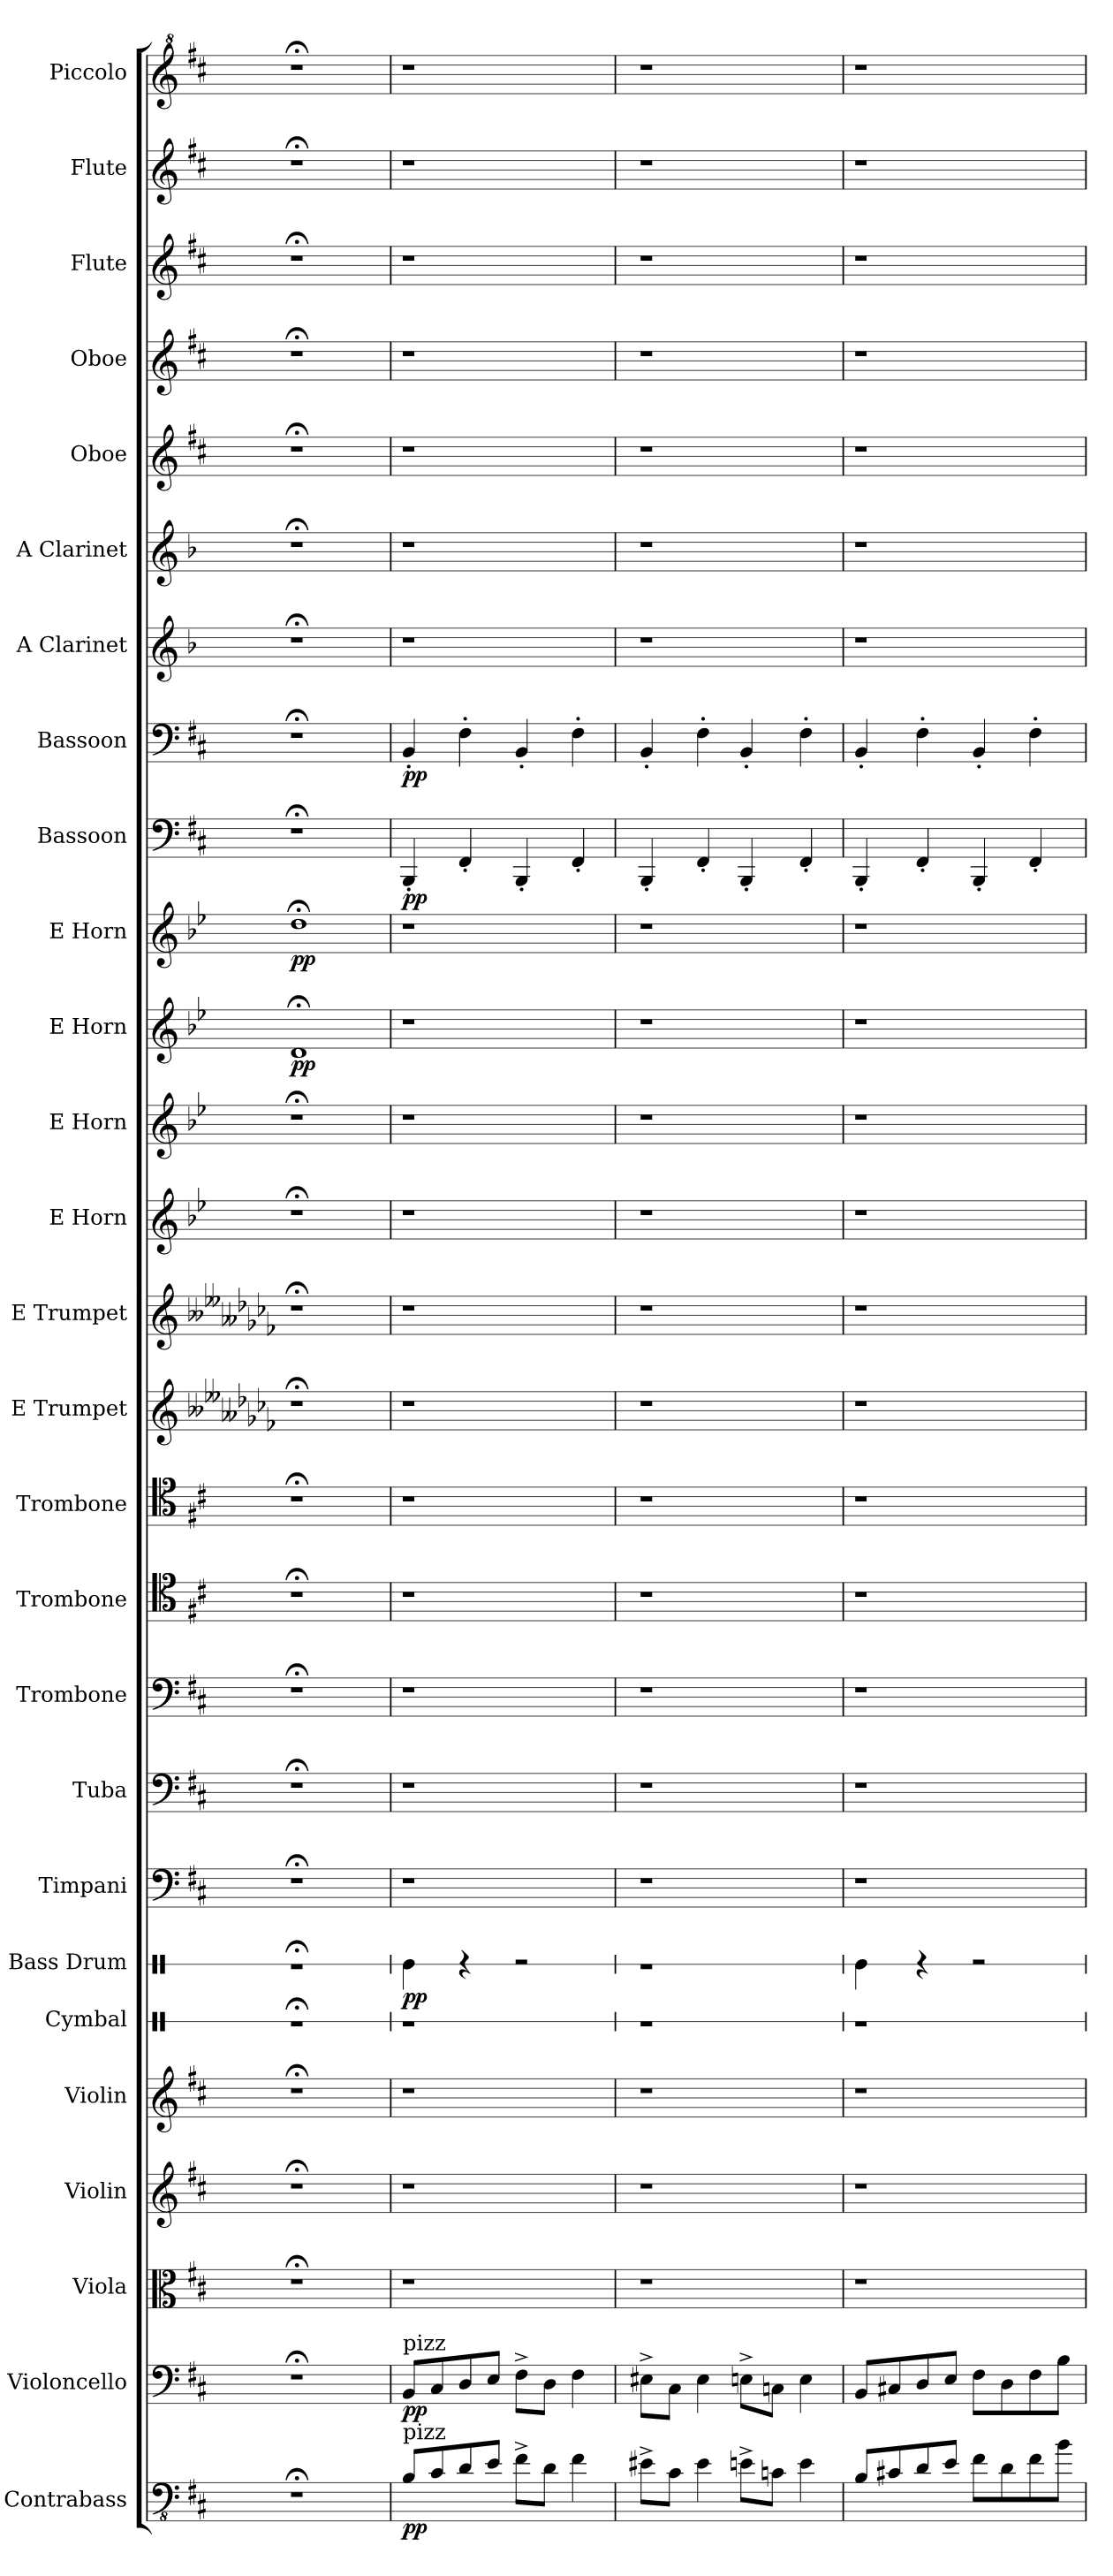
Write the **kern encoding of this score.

**kern	**dynam	**kern	**dynam	**kern	**kern	**kern	**kern	**kern	**dynam	**kern	**kern	**kern	**kern	**kern	**kern	**kern	**kern	**kern	**kern	**dynam	**kern	**dynam	**kern	**dynam	**kern	**dynam	**kern	**kern	**kern	**kern	**kern	**kern	**kern
*part27	*part27	*part26	*part26	*part25	*part24	*part23	*part22	*part21	*part21	*part20	*part19	*part18	*part17	*part16	*part15	*part14	*part13	*part12	*part11	*part11	*part10	*part10	*part9	*part9	*part8	*part8	*part7	*part6	*part5	*part4	*part3	*part2	*part1
*staff27	*staff27	*staff26	*staff26	*staff25	*staff24	*staff23	*staff22	*staff21	*staff21	*staff20	*staff19	*staff18	*staff17	*staff16	*staff15	*staff14	*staff13	*staff12	*staff11	*staff11	*staff10	*staff10	*staff9	*staff9	*staff8	*staff8	*staff7	*staff6	*staff5	*staff4	*staff3	*staff2	*staff1
*I"Contrabass	*	*I"Violoncello	*	*I"Viola	*I"Violin	*I"Violin	*I"Cymbal	*I"Bass Drum	*	*I"Timpani	*I"Tuba	*I"Trombone	*I"Trombone	*I"Trombone	*I"E Trumpet	*I"E Trumpet	*I"E Horn	*I"E Horn	*I"E Horn	*	*I"E Horn	*	*I"Bassoon	*	*I"Bassoon	*	*I"A Clarinet	*I"A Clarinet	*I"Oboe	*I"Oboe	*I"Flute	*I"Flute	*I"Piccolo
*I'Cb.	*	*I'Vc.	*	*I'Vla.	*I'Vln.	*I'Vln.	*I'Cym.	*I'B. Dr.	*	*I'Timp.	*I'Tba.	*I'Tbn.	*I'Tbn.	*I'Tbn.	*I'E Tpt.	*I'E Tpt.	*I'E Hn.	*I'E Hn.	*I'E Hn.	*	*I'E Hn.	*	*I'Bsn.	*	*I'Bsn.	*	*I'A Cl.	*I'A Cl.	*I'Ob.	*I'Ob.	*I'Fl.	*I'Fl.	*I'Picc.
*	*	*	*	*	*	*	*stria1	*stria1	*	*	*	*	*	*	*	*	*	*	*	*	*	*	*	*	*	*	*	*	*	*	*	*	*
*clefFv4	*	*clefF4	*	*clefC3	*clefG2	*clefG2	*clefX	*clefX	*	*clefF4	*clefF4	*clefF4	*clefC4	*clefC4	*clefG2	*clefG2	*clefG2	*clefG2	*clefG2	*	*clefG2	*	*clefF4	*	*clefF4	*	*clefG2	*clefG2	*clefG2	*clefG2	*clefG2	*clefG2	*clefG^2
*ITrd7c12	*	*	*	*	*	*	*	*	*	*	*	*	*	*	*ITrd-3c-4	*ITrd-3c-4	*ITrd5c8	*ITrd5c8	*ITrd5c8	*	*ITrd5c8	*	*	*	*	*	*ITrd2c3	*ITrd2c3	*	*	*	*	*ITrd-7c-12
*k[f#c#]	*	*k[f#c#]	*	*k[f#c#]	*k[f#c#]	*k[f#c#]	*k[]	*k[]	*	*k[f#c#]	*k[f#c#]	*k[f#c#]	*k[f#c#]	*k[f#c#]	*k[b--e--a--d-g-c-f-]	*k[b--e--a--d-g-c-f-]	*k[f#c#]	*k[f#c#]	*k[f#c#]	*	*k[f#c#]	*	*k[f#c#]	*	*k[f#c#]	*	*k[f#c#]	*k[f#c#]	*k[f#c#]	*k[f#c#]	*k[f#c#]	*k[f#c#]	*k[f#c#]
=1	=1	=1	=1	=1	=1	=1	=1	=1	=1	=1	=1	=1	=1	=1	=1	=1	=1	=1	=1	=1	=1	=1	=1	=1	=1	=1	=1	=1	=1	=1	=1	=1	=1
!	!	!	!	!	!	!	!	!	!	!	!	!	!	!	!	!	!	!	!	!LO:DY:b	!	!LO:DY:b	!	!	!	!	!	!	!	!	!	!	!
1r;<	.	1r;<	.	1r;<	1r;<	1r;<	1r;<	1r;<	.	1r;<	1r;<	1r;<	1r;<	1r;<	1r;<	1r;<	1r;<	1r;<	1F#;<	pp	1f#;<	pp	1r;<	.	1r;<	.	1r;<	1r;<	1r;<	1r;<	1r;<	1r;<	1r;<
=2	=2	=2	=2	=2	=2	=2	=2	=2	=2	=2	=2	=2	=2	=2	=2	=2	=2	=2	=2	=2	=2	=2	=2	=2	=2	=2	=2	=2	=2	=2	=2	=2	=2
!	!	!LO:TX:a:t=pizz	!	!	!	!	!	!	!	!	!	!	!	!	!	!	!	!	!	!	!	!	!	!	!	!	!	!	!	!	!	!	!
!LO:TX:a:t=pizz	!	!	!	!	!	!	!	!	!	!	!	!	!	!	!	!	!	!	!	!	!	!	!	!	!	!	!	!	!	!	!	!	!
!	!LO:DY:b	!	!LO:DY:b	!	!	!	!	!	!LO:DY:b	!	!	!	!	!	!	!	!	!	!	!	!	!	!	!LO:DY:b	!	!LO:DY:b	!	!	!	!	!	!	!
8BBB/L	pp	8BB/L	pp	1r	1r	1r	1r	4Re\	pp	1r	1r	1r	1r	1r	1r	1r	1r	1r	1r	.	1r	.	4BBB'/	pp	4BB'/	pp	1r	1r	1r	1r	1r	1r	1r
8CC#/	.	8C#/	.	.	.	.	.	.	.	.	.	.	.	.	.	.	.	.	.	.	.	.	.	.	.	.	.	.	.	.	.	.	.
8DD/	.	8D/	.	.	.	.	.	4r	.	.	.	.	.	.	.	.	.	.	.	.	.	.	4FF#'/	.	4F#'\	.	.	.	.	.	.	.	.
8EE/J	.	8E/J	.	.	.	.	.	.	.	.	.	.	.	.	.	.	.	.	.	.	.	.	.	.	.	.	.	.	.	.	.	.	.
8FF#^\L	.	8F#^\L	.	.	.	.	.	2r	.	.	.	.	.	.	.	.	.	.	.	.	.	.	4BBB'/	.	4BB'/	.	.	.	.	.	.	.	.
8DD\J	.	8D\J	.	.	.	.	.	.	.	.	.	.	.	.	.	.	.	.	.	.	.	.	.	.	.	.	.	.	.	.	.	.	.
4FF#\	.	4F#\	.	.	.	.	.	.	.	.	.	.	.	.	.	.	.	.	.	.	.	.	4FF#'/	.	4F#'\	.	.	.	.	.	.	.	.
=3	=3	=3	=3	=3	=3	=3	=3	=3	=3	=3	=3	=3	=3	=3	=3	=3	=3	=3	=3	=3	=3	=3	=3	=3	=3	=3	=3	=3	=3	=3	=3	=3	=3
8EE#X^\L	.	8E#X^\L	.	1r	1r	1r	1r	1r	.	1r	1r	1r	1r	1r	1r	1r	1r	1r	1r	.	1r	.	4BBB'/	.	4BB'/	.	1r	1r	1r	1r	1r	1r	1r
8CC#\J	.	8C#\J	.	.	.	.	.	.	.	.	.	.	.	.	.	.	.	.	.	.	.	.	.	.	.	.	.	.	.	.	.	.	.
4EE#\	.	4E#\	.	.	.	.	.	.	.	.	.	.	.	.	.	.	.	.	.	.	.	.	4FF#'/	.	4F#'\	.	.	.	.	.	.	.	.
8EEn^\L	.	8En^\L	.	.	.	.	.	.	.	.	.	.	.	.	.	.	.	.	.	.	.	.	4BBB'/	.	4BB'/	.	.	.	.	.	.	.	.
8CCn\J	.	8Cn\J	.	.	.	.	.	.	.	.	.	.	.	.	.	.	.	.	.	.	.	.	.	.	.	.	.	.	.	.	.	.	.
4EE\	.	4E\	.	.	.	.	.	.	.	.	.	.	.	.	.	.	.	.	.	.	.	.	4FF#'/	.	4F#'\	.	.	.	.	.	.	.	.
=4	=4	=4	=4	=4	=4	=4	=4	=4	=4	=4	=4	=4	=4	=4	=4	=4	=4	=4	=4	=4	=4	=4	=4	=4	=4	=4	=4	=4	=4	=4	=4	=4	=4
8BBB/L	.	8BB/L	.	1r	1r	1r	1r	4Re\	.	1r	1r	1r	1r	1r	1r	1r	1r	1r	1r	.	1r	.	4BBB'/	.	4BB'/	.	1r	1r	1r	1r	1r	1r	1r
8CC#X/	.	8C#X/	.	.	.	.	.	.	.	.	.	.	.	.	.	.	.	.	.	.	.	.	.	.	.	.	.	.	.	.	.	.	.
8DD/	.	8D/	.	.	.	.	.	4r	.	.	.	.	.	.	.	.	.	.	.	.	.	.	4FF#'/	.	4F#'\	.	.	.	.	.	.	.	.
8EE/J	.	8E/J	.	.	.	.	.	.	.	.	.	.	.	.	.	.	.	.	.	.	.	.	.	.	.	.	.	.	.	.	.	.	.
8FF#\L	.	8F#\L	.	.	.	.	.	2r	.	.	.	.	.	.	.	.	.	.	.	.	.	.	4BBB'/	.	4BB'/	.	.	.	.	.	.	.	.
8DD\	.	8D\	.	.	.	.	.	.	.	.	.	.	.	.	.	.	.	.	.	.	.	.	.	.	.	.	.	.	.	.	.	.	.
8FF#\	.	8F#\	.	.	.	.	.	.	.	.	.	.	.	.	.	.	.	.	.	.	.	.	4FF#'/	.	4F#'\	.	.	.	.	.	.	.	.
8BB\J	.	8B\J	.	.	.	.	.	.	.	.	.	.	.	.	.	.	.	.	.	.	.	.	.	.	.	.	.	.	.	.	.	.	.
=	=	=	=	=	=	=	=	=	=	=	=	=	=	=	=	=	=	=	=	=	=	=	=	=	=	=	=	=	=	=	=	=	=
*-	*-	*-	*-	*-	*-	*-	*-	*-	*-	*-	*-	*-	*-	*-	*-	*-	*-	*-	*-	*-	*-	*-	*-	*-	*-	*-	*-	*-	*-	*-	*-	*-	*-
